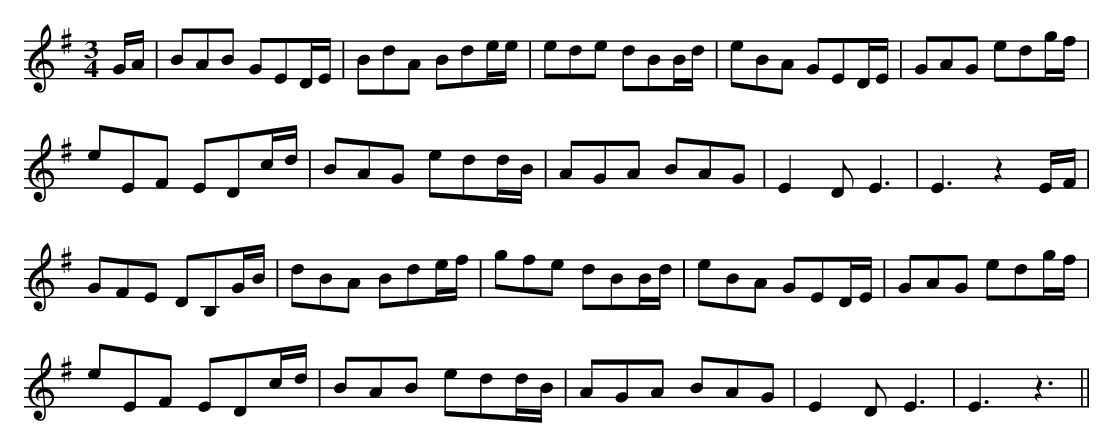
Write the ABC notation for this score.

X:1
M:3/4
K:Emin
G/A/|BAB GED/E/|BdA Bde/e/|ede dBB/d/|eBA GED/E/|GAG edg/f/|
eEF EDc/d/|BAG edd/B/|AGA BAG|E2D E3|E3 z2 E/F/|
GFE DB,G/B/|dBA Bde/f/|gfe dBB/d/|eBA GED/E/|GAG edg/f/|
eEF EDc/d/|BAB edd/B/|AGA BAG|E2D E3|E3 z3||
